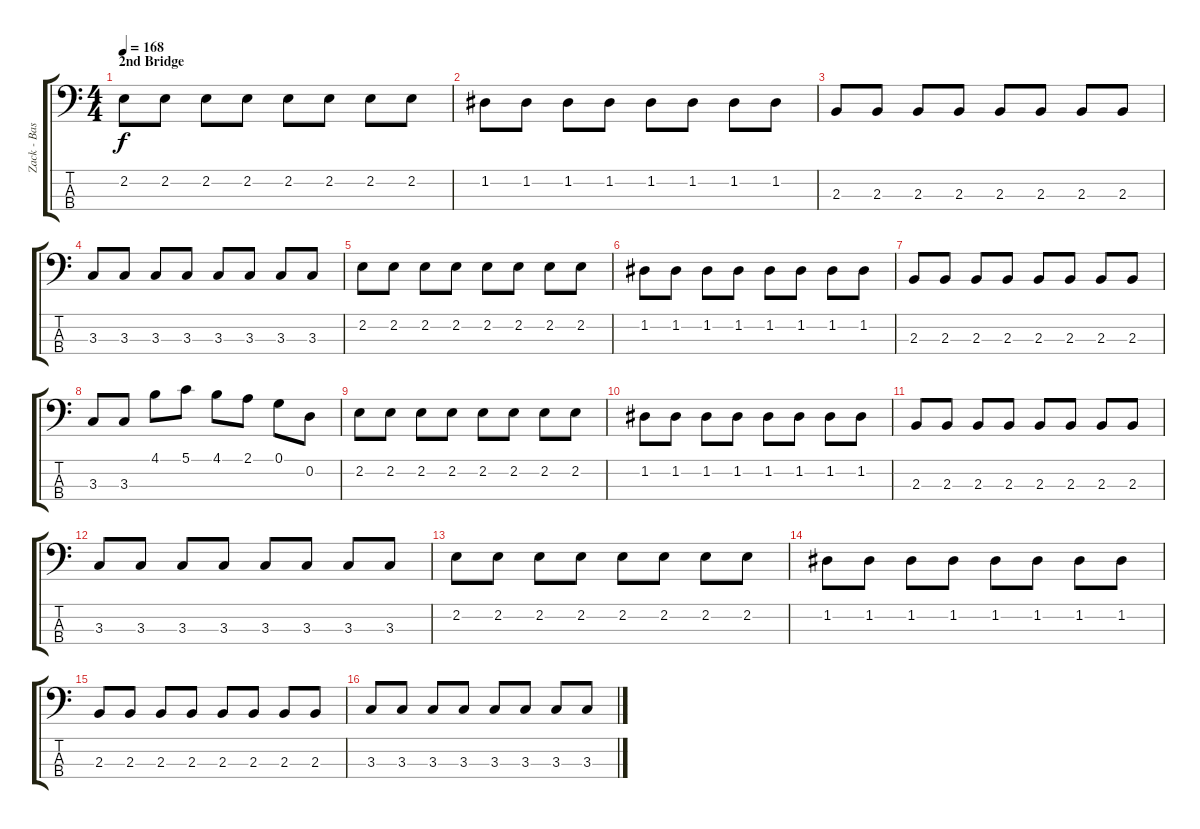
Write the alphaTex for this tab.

\track ("Zack - Bass" "Zack - Bas") {instrument electricbassfinger}
\staff {score tabs}
\tuning (G2 D2 A1 E1) {hide}
\ts (4 4)
\section ("" "2nd Bridge")
\tempo 168
\clef f4
\ks c
2.2.8{dy f} 2.2.8 2.2.8 2.2.8 2.2.8 2.2.8 2.2.8 2.2.8 |
1.2.8 1.2.8 1.2.8 1.2.8 1.2.8 1.2.8 1.2.8 1.2.8 |
2.3.8 2.3.8 2.3.8 2.3.8 2.3.8 2.3.8 2.3.8 2.3.8 |
3.3.8 3.3.8 3.3.8 3.3.8 3.3.8 3.3.8 3.3.8 3.3.8 |
2.2.8 2.2.8 2.2.8 2.2.8 2.2.8 2.2.8 2.2.8 2.2.8 |
1.2.8 1.2.8 1.2.8 1.2.8 1.2.8 1.2.8 1.2.8 1.2.8 |
2.3.8 2.3.8 2.3.8 2.3.8 2.3.8 2.3.8 2.3.8 2.3.8 |
3.3.8 3.3.8 4.1.8 5.1.8 4.1.8 2.1.8 0.1.8 0.2.8 |
2.2.8 2.2.8 2.2.8 2.2.8 2.2.8 2.2.8 2.2.8 2.2.8 |
1.2.8 1.2.8 1.2.8 1.2.8 1.2.8 1.2.8 1.2.8 1.2.8 |
2.3.8 2.3.8 2.3.8 2.3.8 2.3.8 2.3.8 2.3.8 2.3.8 |
3.3.8 3.3.8 3.3.8 3.3.8 3.3.8 3.3.8 3.3.8 3.3.8 |
2.2.8 2.2.8 2.2.8 2.2.8 2.2.8 2.2.8 2.2.8 2.2.8 |
1.2.8 1.2.8 1.2.8 1.2.8 1.2.8 1.2.8 1.2.8 1.2.8 |
2.3.8 2.3.8 2.3.8 2.3.8 2.3.8 2.3.8 2.3.8 2.3.8 |
3.3.8 3.3.8 3.3.8 3.3.8 3.3.8 3.3.8 3.3.8 3.3.8
